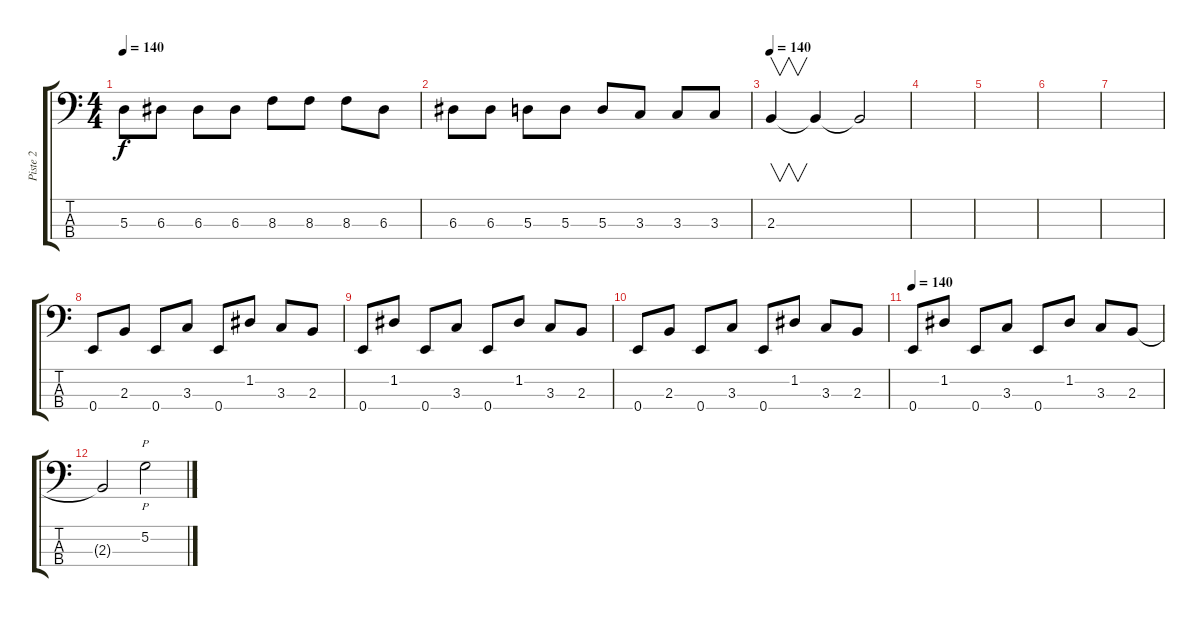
\track ("Piste 2" "Piste 2") {instrument electricbassfinger}
\staff {score tabs}
\tuning (G2 D2 A1 E1) {hide}
\ts (4 4)
\tempo 140
\clef f4
\ks c
5.3.8{dy f} 6.3.8 6.3.8 6.3.8 8.3.8 8.3.8 8.3.8 6.3.8 |
6.3.8 6.3.8 5.3.8 5.3.8 5.3.8 3.3.8 3.3.8 3.3.8 |
\tempo 140
2.3.4{v} 2.3{t}.4 2.3{t}.2 |
|
|
|
|
0.4.8 2.3.8 0.4.8 3.3.8 0.4.8 1.2.8 3.3.8 2.3.8 |
0.4.8 1.2.8 0.4.8 3.3.8 0.4.8 1.2.8 3.3.8 2.3.8 |
0.4.8 2.3.8 0.4.8 3.3.8 0.4.8 1.2.8 3.3.8 2.3.8 |
\tempo 140
0.4.8 1.2.8 0.4.8 3.3.8 0.4.8 1.2.8 3.3.8 2.3.8 |
2.3{t}.2 5.2.2{p}
